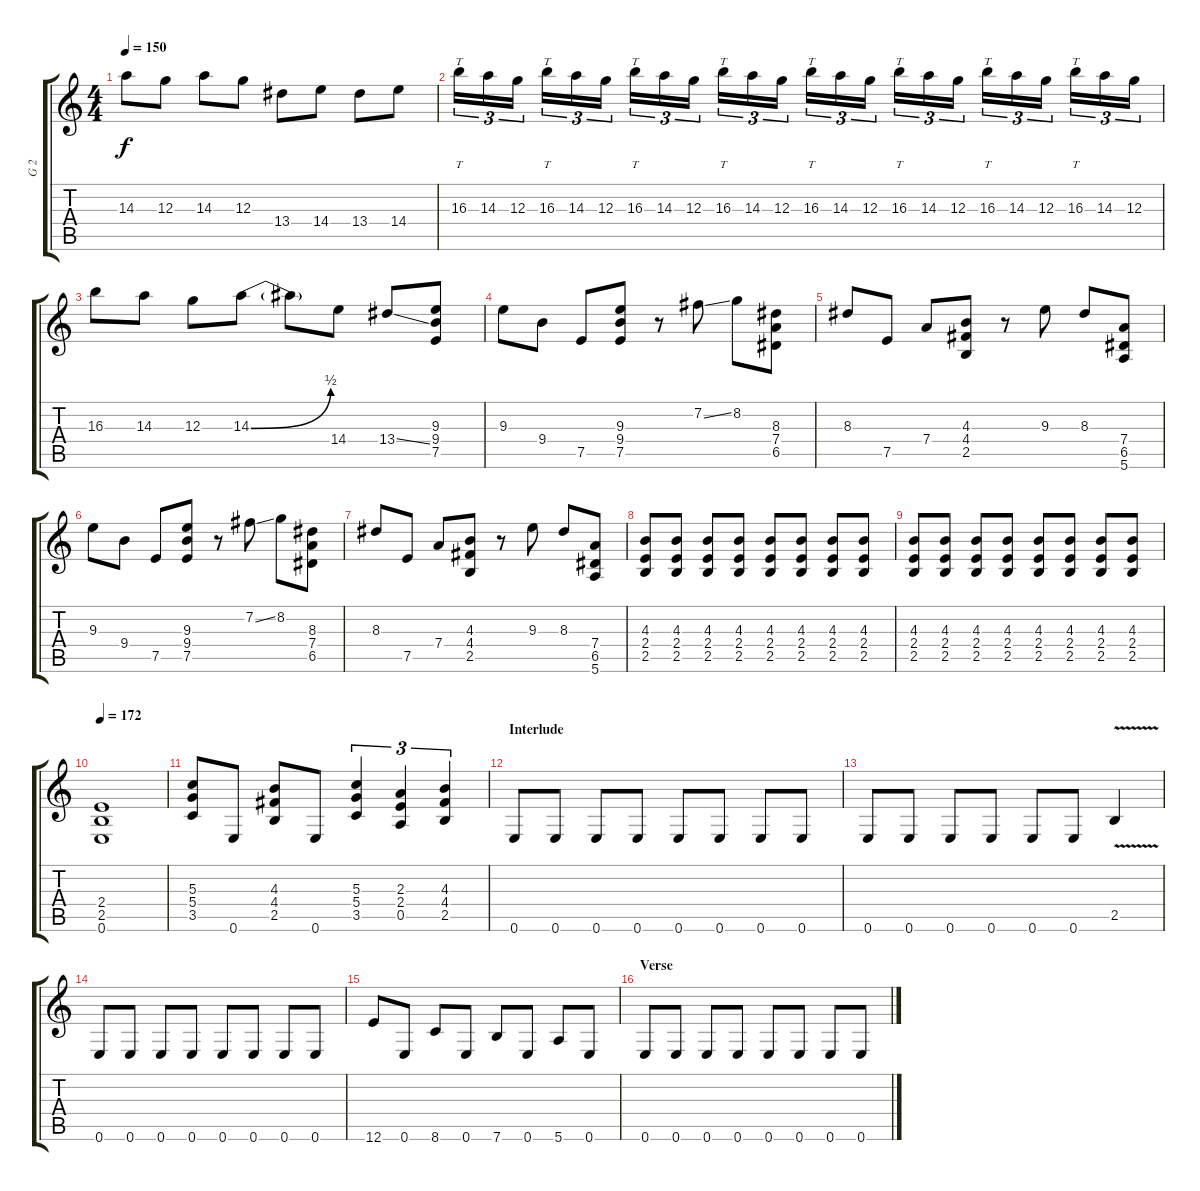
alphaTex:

\track ("G 2" "G 2") {instrument overdrivenguitar}
\staff {score tabs}
\tuning (E4 B3 G3 D3 A2 E2) {hide}
\ts (4 4)
\tempo 150
\clef g2
\ks c
14.3.8{dy f} 12.3.8 14.3.8 12.3.8 13.4.8 14.4.8 13.4.8 14.4.8 |
16.3.16{tt tu (3 2)} 14.3.16{tu (3 2)} 12.3.16{tu (3 2)} 16.3.16{tt tu (3 2)} 14.3.16{tu (3 2)} 12.3.16{tu (3 2)} 16.3.16{tt tu (3 2)} 14.3.16{tu (3 2)} 12.3.16{tu (3 2)} 16.3.16{tt tu (3 2)} 14.3.16{tu (3 2)} 12.3.16{tu (3 2)} 16.3.16{tt tu (3 2)} 14.3.16{tu (3 2)} 12.3.16{tu (3 2)} 16.3.16{tt tu (3 2)} 14.3.16{tu (3 2)} 12.3.16{tu (3 2)} 16.3.16{tt tu (3 2)} 14.3.16{tu (3 2)} 12.3.16{tu (3 2)} 16.3.16{tt tu (3 2)} 14.3.16{tu (3 2)} 12.3.16{tu (3 2)} |
16.3.8 14.3.8 12.3.8 14.3{be (bend 0 0 60 2)}.8 14.3{t}.8 14.4.8 13.4{ss}.8 (9.3 9.4 7.5).8 |
9.3.8 9.4.8 7.5.8 (9.3 9.4 7.5).8 r.8 7.2{ss}.8 8.2.8 (8.3 7.4 6.5).8 |
8.3.8 7.5.8 7.4.8 (4.3 4.4 2.5).8 r.8 9.3.8 8.3.8 (7.4 6.5 5.6).8 |
9.3.8 9.4.8 7.5.8 (9.3 9.4 7.5).8 r.8 7.2{ss}.8 8.2.8 (8.3 7.4 6.5).8 |
8.3.8 7.5.8 7.4.8 (4.3 4.4 2.5).8 r.8 9.3.8 8.3.8 (7.4 6.5 5.6).8 |
(4.3 2.4 2.5).8 (4.3 2.4 2.5).8 (4.3 2.4 2.5).8 (4.3 2.4 2.5).8 (4.3 2.4 2.5).8 (4.3 2.4 2.5).8 (4.3 2.4 2.5).8 (4.3 2.4 2.5).8 |
(4.3 2.4 2.5).8 (4.3 2.4 2.5).8 (4.3 2.4 2.5).8 (4.3 2.4 2.5).8 (4.3 2.4 2.5).8 (4.3 2.4 2.5).8 (4.3 2.4 2.5).8 (4.3 2.4 2.5).8 |
\tempo 172
(2.4 2.5 0.6).1 |
(5.3 5.4 3.5).8 0.6.8 (4.3 4.4 2.5).8 0.6.8 (5.3 5.4 3.5).4{tu (3 2)} (2.3 2.4 0.5).4{tu (3 2)} (4.3 4.4 2.5).4{tu (3 2)} |
\section ("" "Interlude")
0.6.8 0.6.8 0.6.8 0.6.8 0.6.8 0.6.8 0.6.8 0.6.8 |
0.6.8 0.6.8 0.6.8 0.6.8 0.6.8 0.6.8 2.5{v}.4 |
0.6.8 0.6.8 0.6.8 0.6.8 0.6.8 0.6.8 0.6.8 0.6.8 |
12.6.8 0.6.8 8.6.8 0.6.8 7.6.8 0.6.8 5.6.8 0.6.8 |
\section ("" "Verse")
0.6.8 0.6.8 0.6.8 0.6.8 0.6.8 0.6.8 0.6.8 0.6.8
